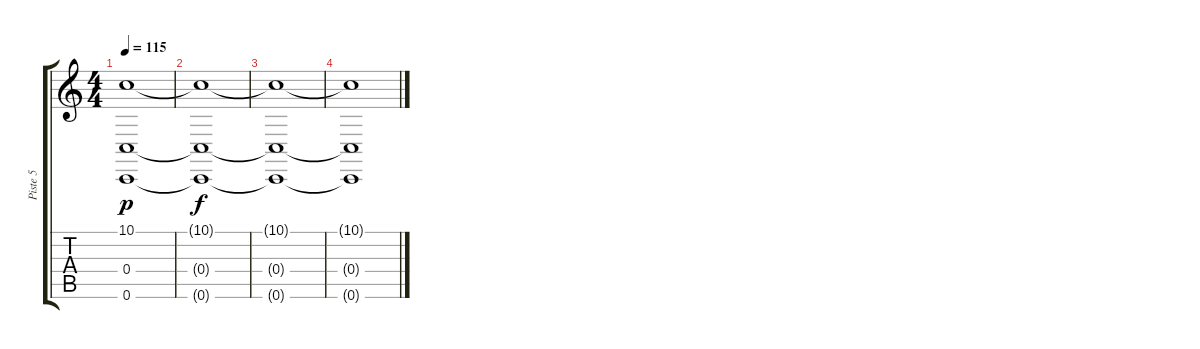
\track ("Piste 5" "Piste 5") {instrument pad2warm}
\staff {score tabs}
\tuning (D4 A3 F3 C3 G2 C2) {hide}
\ts (4 4)
\tempo 115
\clef g2
\ks c
(10.1 0.4 0.6).1{dy p} |
(10.1{t} 0.4{t} 0.6{t}).1{dy f} |
(10.1{t} 0.4{t} 0.6{t}).1 |
(10.1{t} 0.4{t} 0.6{t}).1
